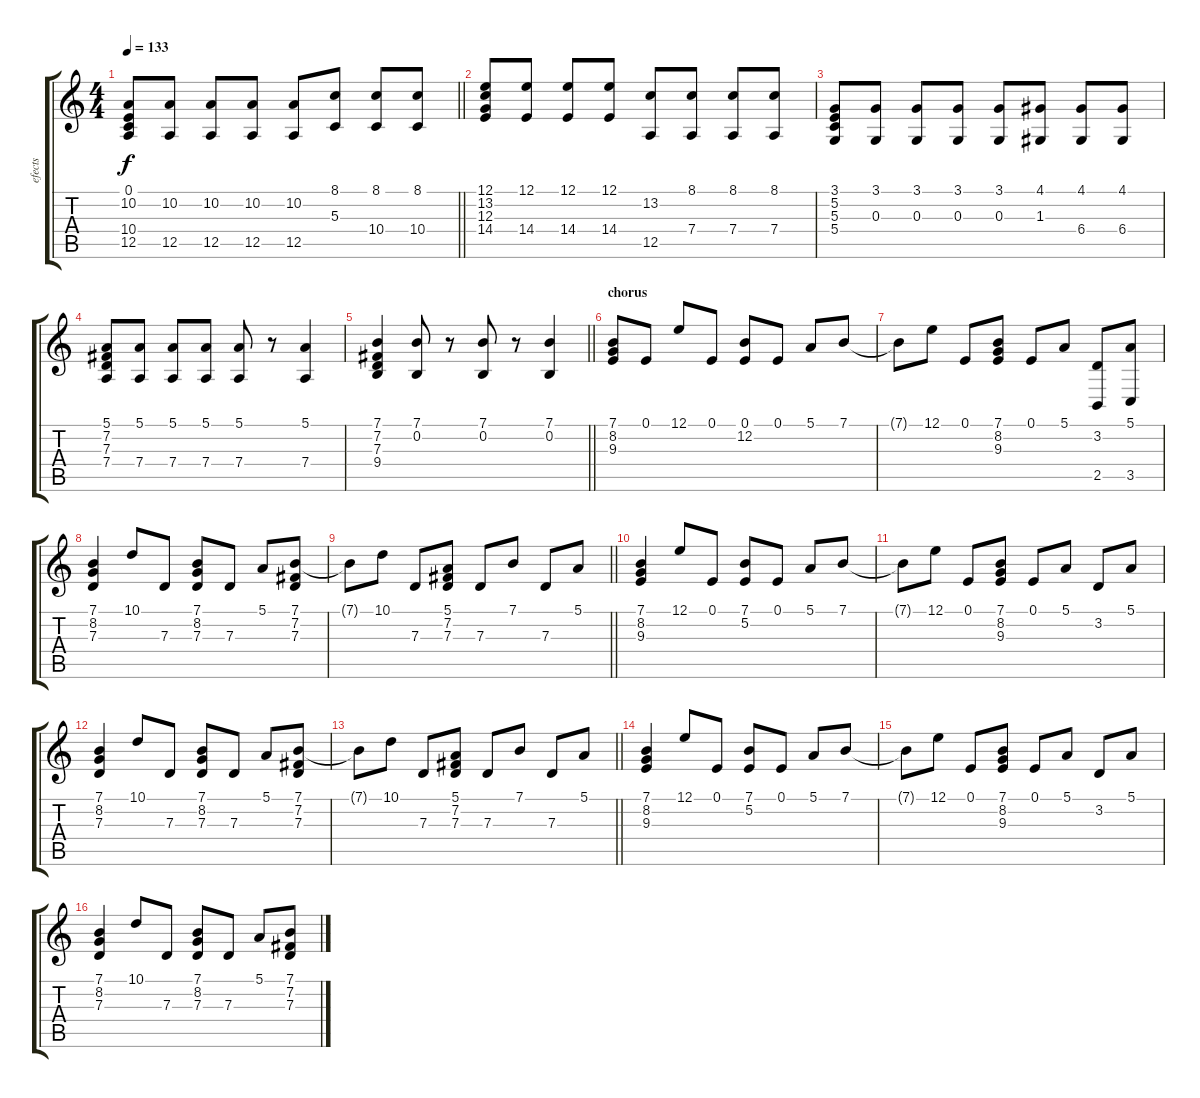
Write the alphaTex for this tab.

\track ("efects" "efects") {instrument electricpiano1}
\staff {score tabs}
\tuning (E4 B3 G3 D3 A2 E2) {hide}
\ts (4 4)
\tempo 133
\clef g2
\barLineRight lightlight
\ks c
(0.1 10.2 10.4 12.5).8{dy f} (10.2 12.5).8 (10.2 12.5).8 (10.2 12.5).8 (10.2 12.5).8 (8.1 5.3).8 (8.1 10.4).8 (8.1 10.4).8 |
(12.1 13.2 12.3 14.4).8 (12.1 14.4).8 (12.1 14.4).8 (12.1 14.4).8 (13.2 12.5).8 (8.1 7.4).8 (8.1 7.4).8 (8.1 7.4).8 |
(3.1 5.2 5.3 5.4).8 (3.1 0.3).8 (3.1 0.3).8 (3.1 0.3).8 (3.1 0.3).8 (4.1 1.3).8 (4.1 6.4).8 (4.1 6.4).8 |
(5.1 7.2 7.3 7.4).8 (5.1 7.4).8 (5.1 7.4).8 (5.1 7.4).8 (5.1 7.4).8 r.8 (5.1 7.4).4 |
\barLineRight lightlight
(7.1 7.2 7.3 9.4).4 (7.1 0.2).8 r.8 (7.1 0.2).8 r.8 (7.1 0.2).4 |
\section ("" "chorus")
(7.1 8.2 9.3).8 0.1.8 12.1.8 0.1.8 (0.1 12.2).8 0.1.8 5.1.8 7.1.8 |
7.1{t}.8 12.1.8 0.1.8 (7.1 8.2 9.3).8 0.1.8 5.1.8 (3.2 2.5).8 (5.1 3.5).8 |
(7.1 8.2 7.3).4 10.1.8 7.3.8 (7.1 8.2 7.3).8 7.3.8 5.1.8 (7.1 7.2 7.3).8 |
\barLineRight lightlight
7.1{t}.8 10.1.8 7.3.8 (5.1 7.2 7.3).8 7.3.8 7.1.8 7.3.8 5.1.8 |
(7.1 8.2 9.3).4 12.1.8 0.1.8 (7.1 5.2).8 0.1.8 5.1.8 7.1.8 |
7.1{t}.8 12.1.8 0.1.8 (7.1 8.2 9.3).8 0.1.8 5.1.8 3.2.8 5.1.8 |
(7.1 8.2 7.3).4 10.1.8 7.3.8 (7.1 8.2 7.3).8 7.3.8 5.1.8 (7.1 7.2 7.3).8 |
\barLineRight lightlight
7.1{t}.8 10.1.8 7.3.8 (5.1 7.2 7.3).8 7.3.8 7.1.8 7.3.8 5.1.8 |
(7.1 8.2 9.3).4 12.1.8 0.1.8 (7.1 5.2).8 0.1.8 5.1.8 7.1.8 |
7.1{t}.8 12.1.8 0.1.8 (7.1 8.2 9.3).8 0.1.8 5.1.8 3.2.8 5.1.8 |
(7.1 8.2 7.3).4 10.1.8 7.3.8 (7.1 8.2 7.3).8 7.3.8 5.1.8 (7.1 7.2 7.3).8
